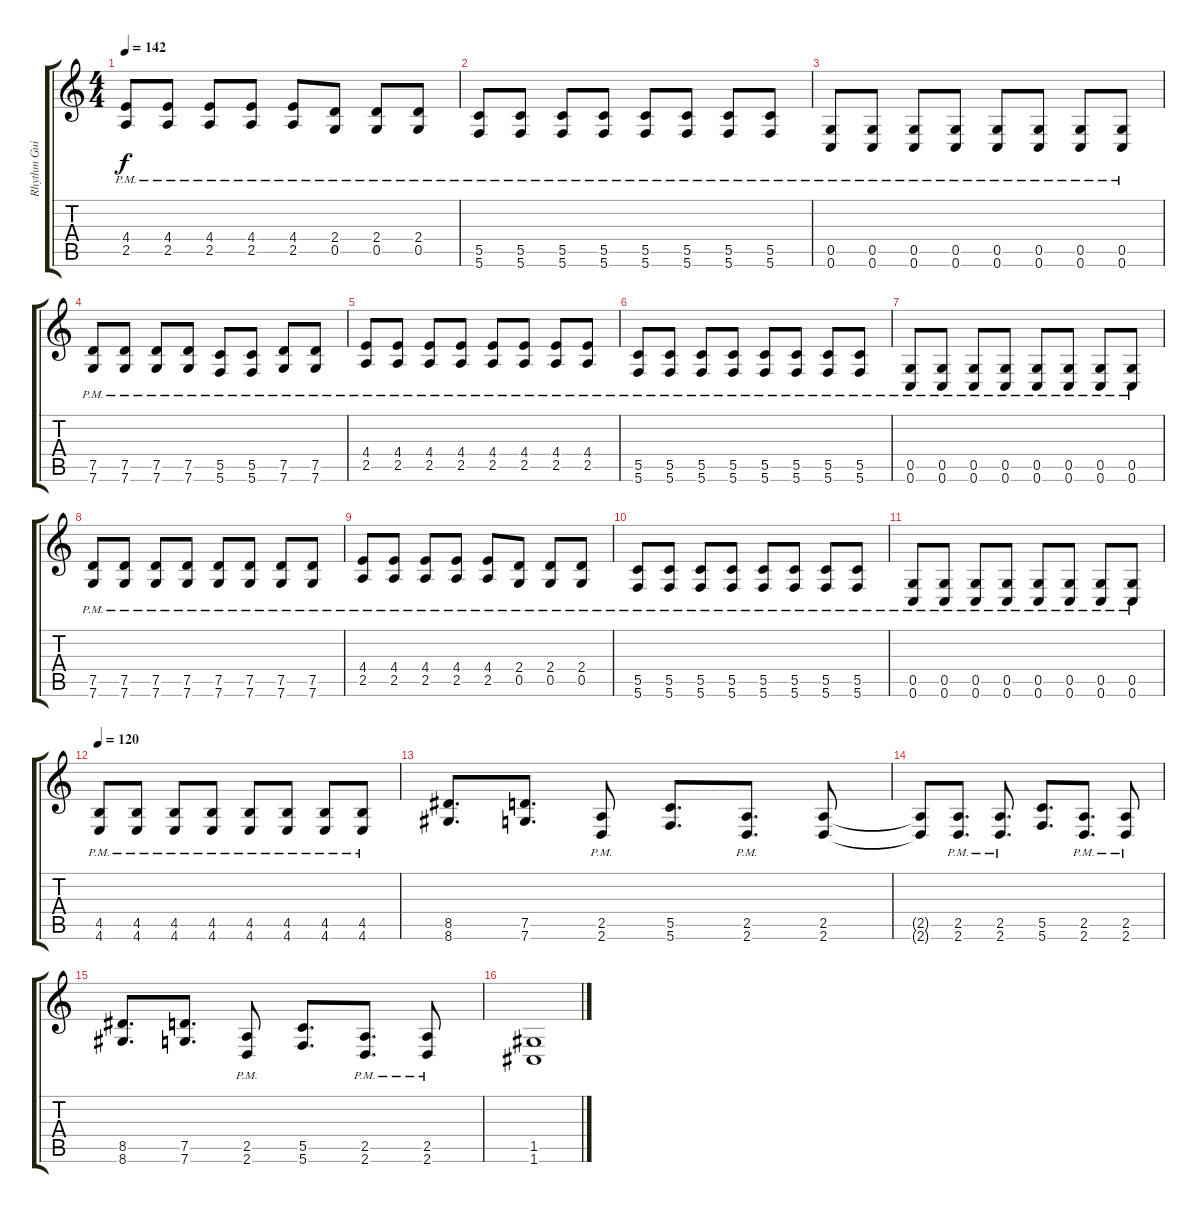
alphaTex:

\track ("Rhythm Guitar" "Rhythm Gui") {instrument distortionguitar}
\staff {score tabs}
\tuning (D4 A3 F3 C3 G2 C2) {hide}
\ts (4 4)
\tempo 142
\clef g2
\ks c
(4.4{pm} 2.5{pm}).8{dy f} (4.4{pm} 2.5{pm}).8 (4.4{pm} 2.5{pm}).8 (4.4{pm} 2.5{pm}).8 (4.4{pm} 2.5{pm}).8 (2.4{pm} 0.5{pm}).8 (2.4{pm} 0.5{pm}).8 (2.4{pm} 0.5{pm}).8 |
(5.5{pm} 5.6{pm}).8 (5.5{pm} 5.6{pm}).8 (5.5{pm} 5.6{pm}).8 (5.5{pm} 5.6{pm}).8 (5.5{pm} 5.6{pm}).8 (5.5{pm} 5.6{pm}).8 (5.5{pm} 5.6{pm}).8 (5.5{pm} 5.6{pm}).8 |
(0.5{pm} 0.6{pm}).8 (0.5{pm} 0.6{pm}).8 (0.5{pm} 0.6{pm}).8 (0.5{pm} 0.6{pm}).8 (0.5{pm} 0.6{pm}).8 (0.5{pm} 0.6{pm}).8 (0.5{pm} 0.6{pm}).8 (0.5{pm} 0.6{pm}).8 |
(7.5{pm} 7.6{pm}).8 (7.5{pm} 7.6{pm}).8 (7.5{pm} 7.6{pm}).8 (7.5{pm} 7.6{pm}).8 (5.5{pm} 5.6{pm}).8 (5.5{pm} 5.6{pm}).8 (7.5{pm} 7.6{pm}).8 (7.5{pm} 7.6{pm}).8 |
(4.4{pm} 2.5{pm}).8 (4.4{pm} 2.5{pm}).8 (4.4{pm} 2.5{pm}).8 (4.4{pm} 2.5{pm}).8 (4.4{pm} 2.5{pm}).8 (4.4{pm} 2.5{pm}).8 (4.4{pm} 2.5{pm}).8 (4.4{pm} 2.5{pm}).8 |
(5.5{pm} 5.6{pm}).8 (5.5{pm} 5.6{pm}).8 (5.5{pm} 5.6{pm}).8 (5.5{pm} 5.6{pm}).8 (5.5{pm} 5.6{pm}).8 (5.5{pm} 5.6{pm}).8 (5.5{pm} 5.6{pm}).8 (5.5{pm} 5.6{pm}).8 |
(0.5{pm} 0.6{pm}).8 (0.5{pm} 0.6{pm}).8 (0.5{pm} 0.6{pm}).8 (0.5{pm} 0.6{pm}).8 (0.5{pm} 0.6{pm}).8 (0.5{pm} 0.6{pm}).8 (0.5{pm} 0.6{pm}).8 (0.5{pm} 0.6{pm}).8 |
(7.5{pm} 7.6{pm}).8 (7.5{pm} 7.6{pm}).8 (7.5{pm} 7.6{pm}).8 (7.5{pm} 7.6{pm}).8 (7.5{pm} 7.6{pm}).8 (7.5{pm} 7.6{pm}).8 (7.5{pm} 7.6{pm}).8 (7.5{pm} 7.6{pm}).8 |
(4.4{pm} 2.5{pm}).8 (4.4{pm} 2.5{pm}).8 (4.4{pm} 2.5{pm}).8 (4.4{pm} 2.5{pm}).8 (4.4{pm} 2.5{pm}).8 (2.4{pm} 0.5{pm}).8 (2.4{pm} 0.5{pm}).8 (2.4{pm} 0.5{pm}).8 |
(5.5{pm} 5.6{pm}).8 (5.5{pm} 5.6{pm}).8 (5.5{pm} 5.6{pm}).8 (5.5{pm} 5.6{pm}).8 (5.5{pm} 5.6{pm}).8 (5.5{pm} 5.6{pm}).8 (5.5{pm} 5.6{pm}).8 (5.5{pm} 5.6{pm}).8 |
(0.5{pm} 0.6{pm}).8 (0.5{pm} 0.6{pm}).8 (0.5{pm} 0.6{pm}).8 (0.5{pm} 0.6{pm}).8 (0.5{pm} 0.6{pm}).8 (0.5{pm} 0.6{pm}).8 (0.5{pm} 0.6{pm}).8 (0.5{pm} 0.6{pm}).8 |
\tempo 120
(4.5{pm} 4.6{pm}).8 (4.5{pm} 4.6{pm}).8 (4.5{pm} 4.6{pm}).8 (4.5{pm} 4.6{pm}).8 (4.5{pm} 4.6{pm}).8 (4.5{pm} 4.6{pm}).8 (4.5{pm} 4.6{pm}).8 (4.5{pm} 4.6{pm}).8 |
(8.5 8.6).8{d} (7.5 7.6).8{d} (2.5{pm} 2.6{pm}).8 (5.5 5.6).8{d} (2.5{pm} 2.6{pm}).8{d} (2.5 2.6).8 |
(2.5{t} 2.6{t}).8 (2.5{pm} 2.6{pm}).8{d} (2.5{pm} 2.6{pm}).8{d} (5.5 5.6).8{d} (2.5{pm} 2.6{pm}).8{d} (2.5{pm} 2.6{pm}).8 |
(8.5 8.6).8{d} (7.5 7.6).8{d} (2.5{pm} 2.6{pm}).8 (5.5 5.6).8{d} (2.5{pm} 2.6{pm}).8{d} (2.5{pm} 2.6{pm}).8 |
(1.5 1.6).1
